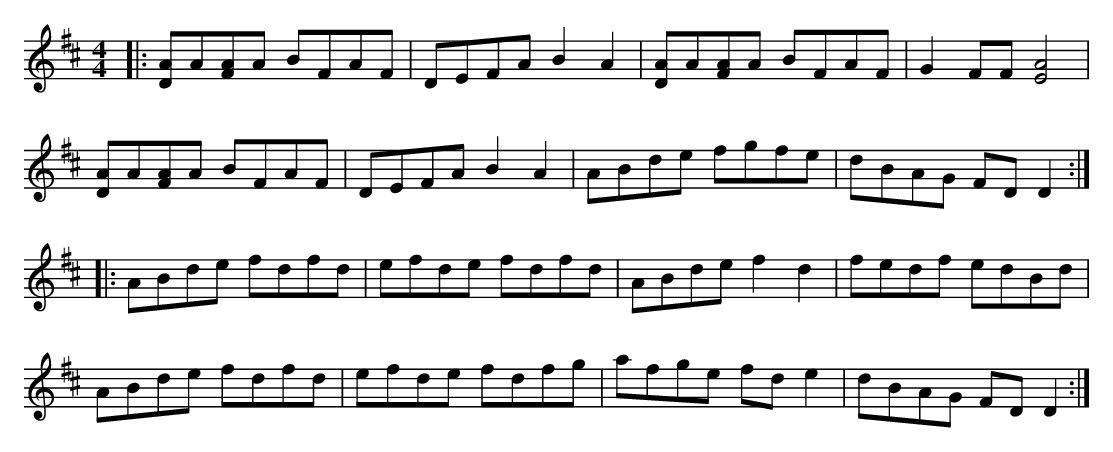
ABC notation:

X:1
M:4/4
K:D
|:[DA]A[FA]A BFAF|DEFA B2 A2|[DA]A[FA]A BFAF|G2 FF [E4A4]|
[DA]A[FA]A BFAF|DEFA B2 A2|ABde fgfe|dBAG FD D2:|
|:ABde fdfd|efde fdfd|ABde f2 d2|fedf edBd|
ABde fdfd|efde fdfg|afge fd e2|dBAG FD D2:|
